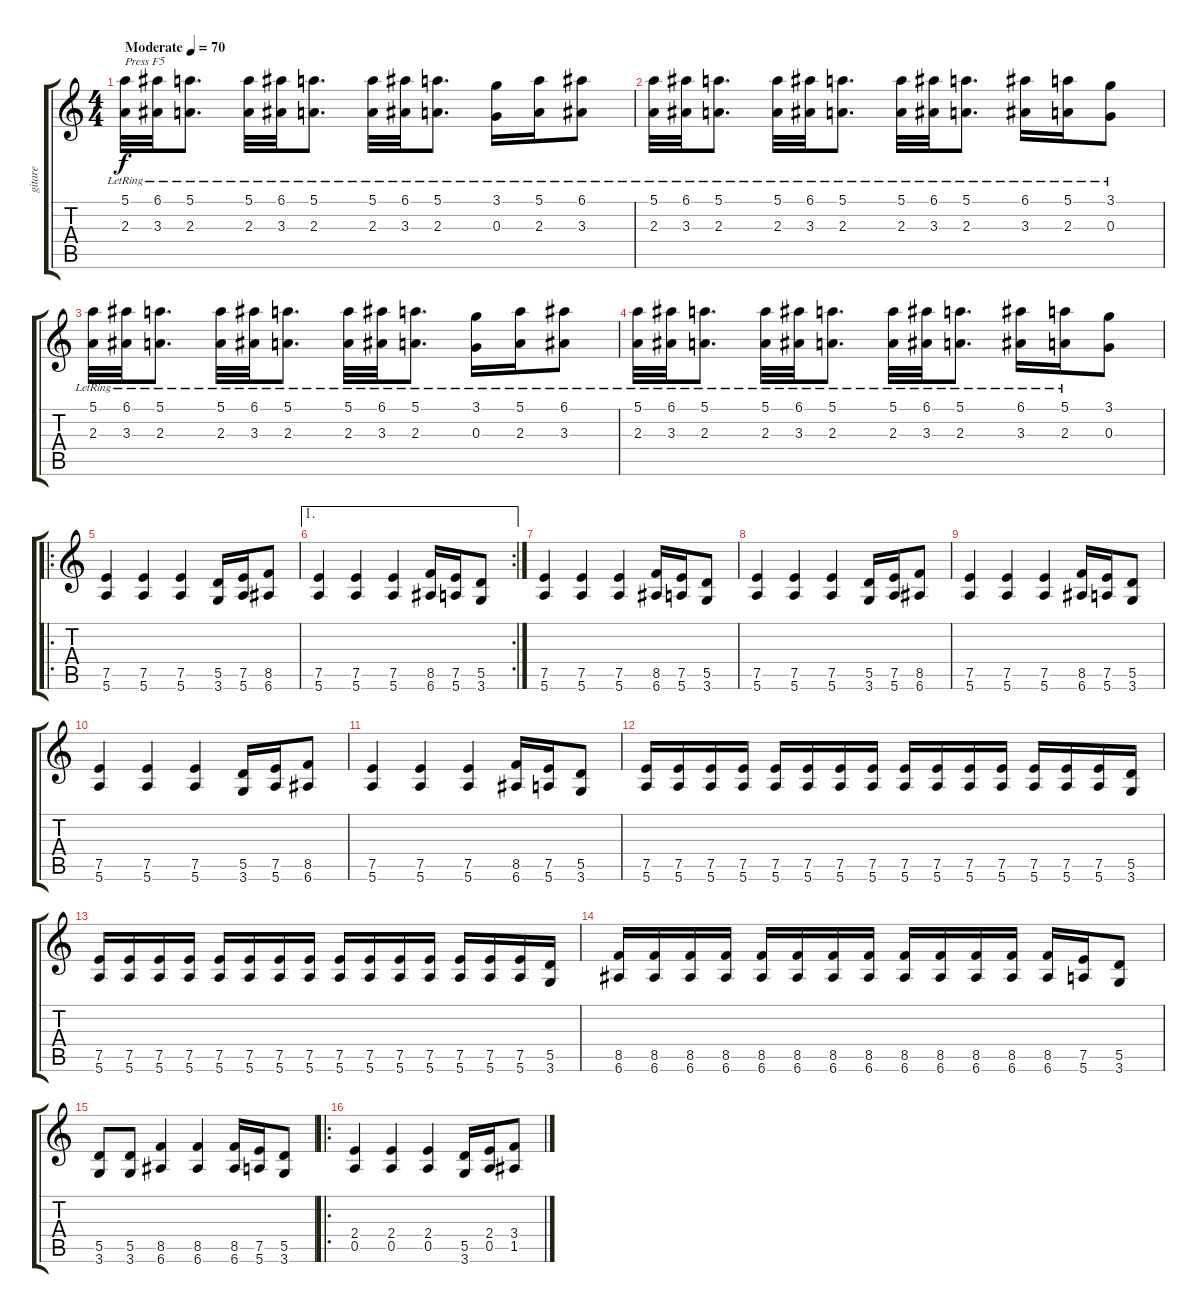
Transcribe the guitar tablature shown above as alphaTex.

\track ("gitare" "gitare") {instrument distortionguitar}
\staff {score tabs}
\tuning (E4 B3 G3 D3 A2 E2) {hide}
\ts (4 4)
\tempo (70 "Moderate")
\clef g2
\ks c
(5.1{lr} 2.3).32{txt "Press F5" dy f instrument distortionguitar} (6.1{lr} 3.3).32 (5.1{lr} 2.3).8{d} (5.1{lr} 2.3).32 (6.1{lr} 3.3).32 (5.1{lr} 2.3).8{d} (5.1{lr} 2.3).32 (6.1{lr} 3.3).32 (5.1{lr} 2.3).8{d} (3.1{lr} 0.3).16 (5.1{lr} 2.3).16 (6.1{lr} 3.3).8 |
(5.1{lr} 2.3).32 (6.1{lr} 3.3).32 (5.1{lr} 2.3).8{d} (5.1{lr} 2.3).32 (6.1{lr} 3.3).32 (5.1{lr} 2.3).8{d} (5.1{lr} 2.3).32 (6.1{lr} 3.3).32 (5.1{lr} 2.3).8{d} (6.1{lr} 3.3).16 (5.1{lr} 2.3).16 (3.1{lr} 0.3).8 |
(5.1{lr} 2.3).32 (6.1{lr} 3.3).32 (5.1{lr} 2.3).8{d} (5.1{lr} 2.3).32 (6.1{lr} 3.3).32 (5.1{lr} 2.3).8{d} (5.1{lr} 2.3).32 (6.1{lr} 3.3).32 (5.1{lr} 2.3).8{d} (3.1{lr} 0.3).16 (5.1{lr} 2.3).16 (6.1{lr} 3.3).8 |
(5.1{lr} 2.3).32 (6.1{lr} 3.3).32 (5.1{lr} 2.3).8{d} (5.1{lr} 2.3).32 (6.1{lr} 3.3).32 (5.1{lr} 2.3).8{d} (5.1{lr} 2.3).32 (6.1{lr} 3.3).32 (5.1{lr} 2.3).8{d} (6.1{lr} 3.3).16 (5.1{lr} 2.3).16 (3.1 0.3).8 |
\ro
(7.5 5.6).4 (7.5 5.6).4 (7.5 5.6).4 (5.5 3.6).16 (7.5 5.6).16 (8.5 6.6).8 |
\ae 1
\rc 2
(7.5 5.6).4 (7.5 5.6).4 (7.5 5.6).4 (8.5 6.6).16 (7.5 5.6).16 (5.5 3.6).8 |
(7.5 5.6).4 (7.5 5.6).4 (7.5 5.6).4 (8.5 6.6).16 (7.5 5.6).16 (5.5 3.6).8 |
(7.5 5.6).4 (7.5 5.6).4 (7.5 5.6).4 (5.5 3.6).16 (7.5 5.6).16 (8.5 6.6).8 |
(7.5 5.6).4 (7.5 5.6).4 (7.5 5.6).4 (8.5 6.6).16 (7.5 5.6).16 (5.5 3.6).8 |
(7.5 5.6).4 (7.5 5.6).4 (7.5 5.6).4 (5.5 3.6).16 (7.5 5.6).16 (8.5 6.6).8 |
(7.5 5.6).4 (7.5 5.6).4 (7.5 5.6).4 (8.5 6.6).16 (7.5 5.6).16 (5.5 3.6).8 |
(7.5 5.6).16 (7.5 5.6).16 (7.5 5.6).16 (7.5 5.6).16 (7.5 5.6).16 (7.5 5.6).16 (7.5 5.6).16 (7.5 5.6).16 (7.5 5.6).16 (7.5 5.6).16 (7.5 5.6).16 (7.5 5.6).16 (7.5 5.6).16 (7.5 5.6).16 (7.5 5.6).16 (5.5 3.6).16 |
(7.5 5.6).16 (7.5 5.6).16 (7.5 5.6).16 (7.5 5.6).16 (7.5 5.6).16 (7.5 5.6).16 (7.5 5.6).16 (7.5 5.6).16 (7.5 5.6).16 (7.5 5.6).16 (7.5 5.6).16 (7.5 5.6).16 (7.5 5.6).16 (7.5 5.6).16 (7.5 5.6).16 (5.5 3.6).16 |
(8.5 6.6).16 (8.5 6.6).16 (8.5 6.6).16 (8.5 6.6).16 (8.5 6.6).16 (8.5 6.6).16 (8.5 6.6).16 (8.5 6.6).16 (8.5 6.6).16 (8.5 6.6).16 (8.5 6.6).16 (8.5 6.6).16 (8.5 6.6).16 (7.5 5.6).16 (5.5 3.6).8 |
(5.5 3.6).8 (5.5 3.6).8 (8.5 6.6).4 (8.5 6.6).4 (8.5 6.6).16 (7.5 5.6).16 (5.5 3.6).8 |
\ro
(2.4 0.5).4 (2.4 0.5).4 (2.4 0.5).4 (5.5 3.6).16 (2.4 0.5).16 (3.4 1.5).8
